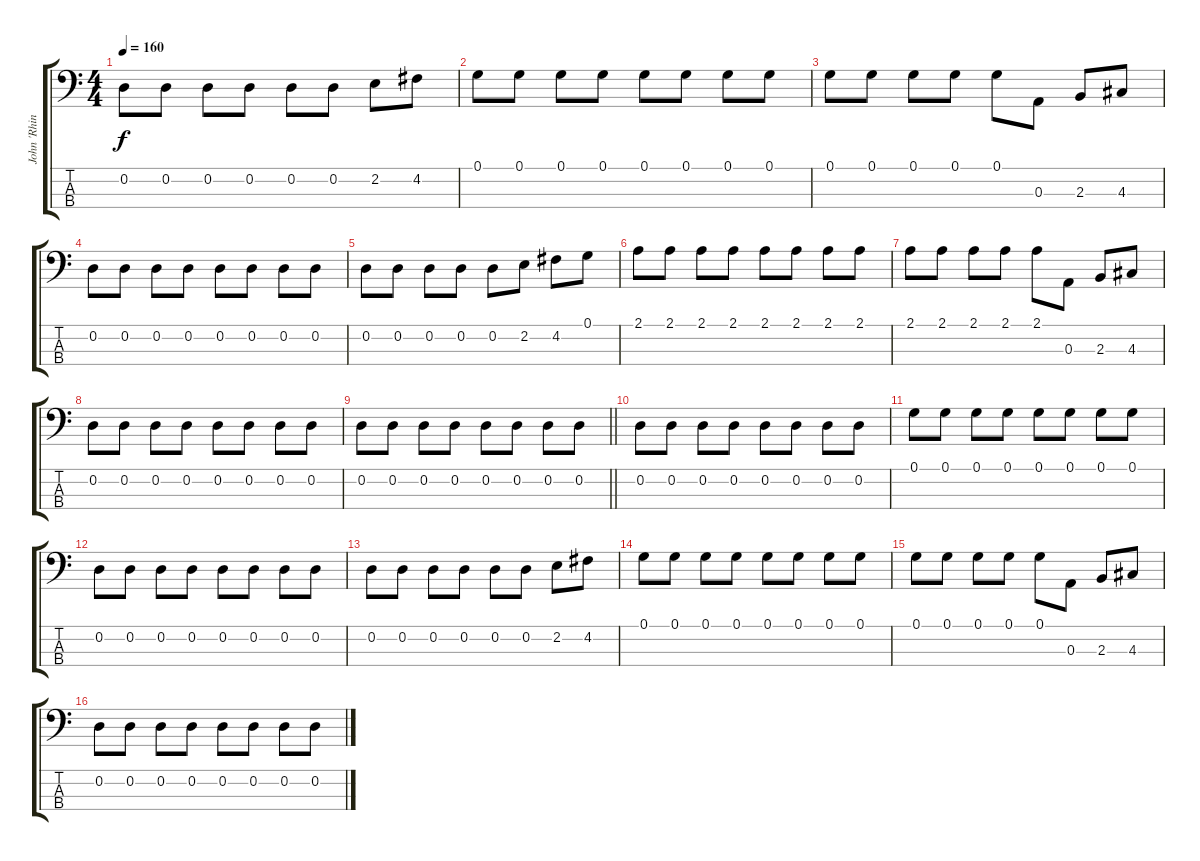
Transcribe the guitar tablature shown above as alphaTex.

\track ("John 'Rhino' Edwards (Bass)" "John 'Rhin") {instrument electricbasspick}
\staff {score tabs}
\tuning (G2 D2 A1 E1) {hide}
\ts (4 4)
\tempo 160
\clef f4
\ks c
0.2.8{dy f} 0.2.8 0.2.8 0.2.8 0.2.8 0.2.8 2.2.8 4.2.8 |
0.1.8 0.1.8 0.1.8 0.1.8 0.1.8 0.1.8 0.1.8 0.1.8 |
0.1.8 0.1.8 0.1.8 0.1.8 0.1.8 0.3.8 2.3.8 4.3.8 |
0.2.8 0.2.8 0.2.8 0.2.8 0.2.8 0.2.8 0.2.8 0.2.8 |
0.2.8 0.2.8 0.2.8 0.2.8 0.2.8 2.2.8 4.2.8 0.1.8 |
2.1.8 2.1.8 2.1.8 2.1.8 2.1.8 2.1.8 2.1.8 2.1.8 |
2.1.8 2.1.8 2.1.8 2.1.8 2.1.8 0.3.8 2.3.8 4.3.8 |
0.2.8 0.2.8 0.2.8 0.2.8 0.2.8 0.2.8 0.2.8 0.2.8 |
\barLineRight lightlight
0.2.8 0.2.8 0.2.8 0.2.8 0.2.8 0.2.8 0.2.8 0.2.8 |
0.2.8 0.2.8 0.2.8 0.2.8 0.2.8 0.2.8 0.2.8 0.2.8 |
0.1.8 0.1.8 0.1.8 0.1.8 0.1.8 0.1.8 0.1.8 0.1.8 |
0.2.8 0.2.8 0.2.8 0.2.8 0.2.8 0.2.8 0.2.8 0.2.8 |
0.2.8 0.2.8 0.2.8 0.2.8 0.2.8 0.2.8 2.2.8 4.2.8 |
0.1.8 0.1.8 0.1.8 0.1.8 0.1.8 0.1.8 0.1.8 0.1.8 |
0.1.8 0.1.8 0.1.8 0.1.8 0.1.8 0.3.8 2.3.8 4.3.8 |
0.2.8 0.2.8 0.2.8 0.2.8 0.2.8 0.2.8 0.2.8 0.2.8
